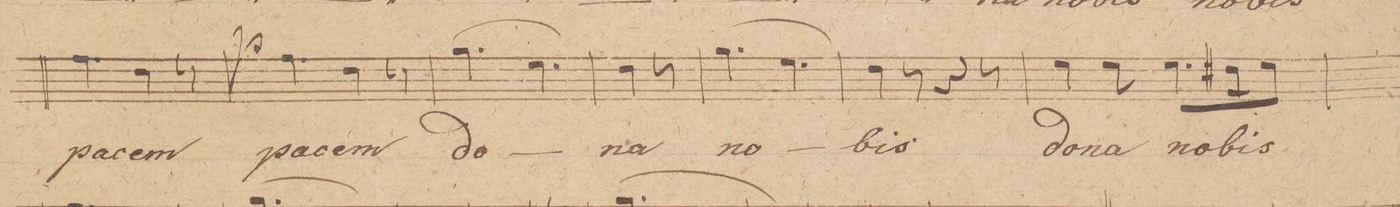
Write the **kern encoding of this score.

**kern	**text	**dynam
*I"Tenore 1mo	*	*
*clefC4	*	*
*k[]	*	*
*M6/8	*	*
4.e\	pa-	.
4c\	-cem	.
8r	.	.
=58	=58	=58
4.e\	pa-	p
4c\	-cem	.
8r	.	.
=59	=59	=59
(4.f\	do-	.
4.d\)	.	.
=60	=60	=60
4c\	-na	.
8r	.	.
4ryy	.	.
8ryy	.	.
=61	=61	=61
(4.f\	no-	.
4.d\)	.	.
=62	=62	=62
4c\	-bis	.
8r	.	.
4r	.	.
8r	.	.
=63	=63	=63
4d\	do-	.
8d\	-na	.
8.d\L	no-	.
16c#X\K	.	.
8d\J	-bis	.
=64	=64	=64
*-	*-	*-
